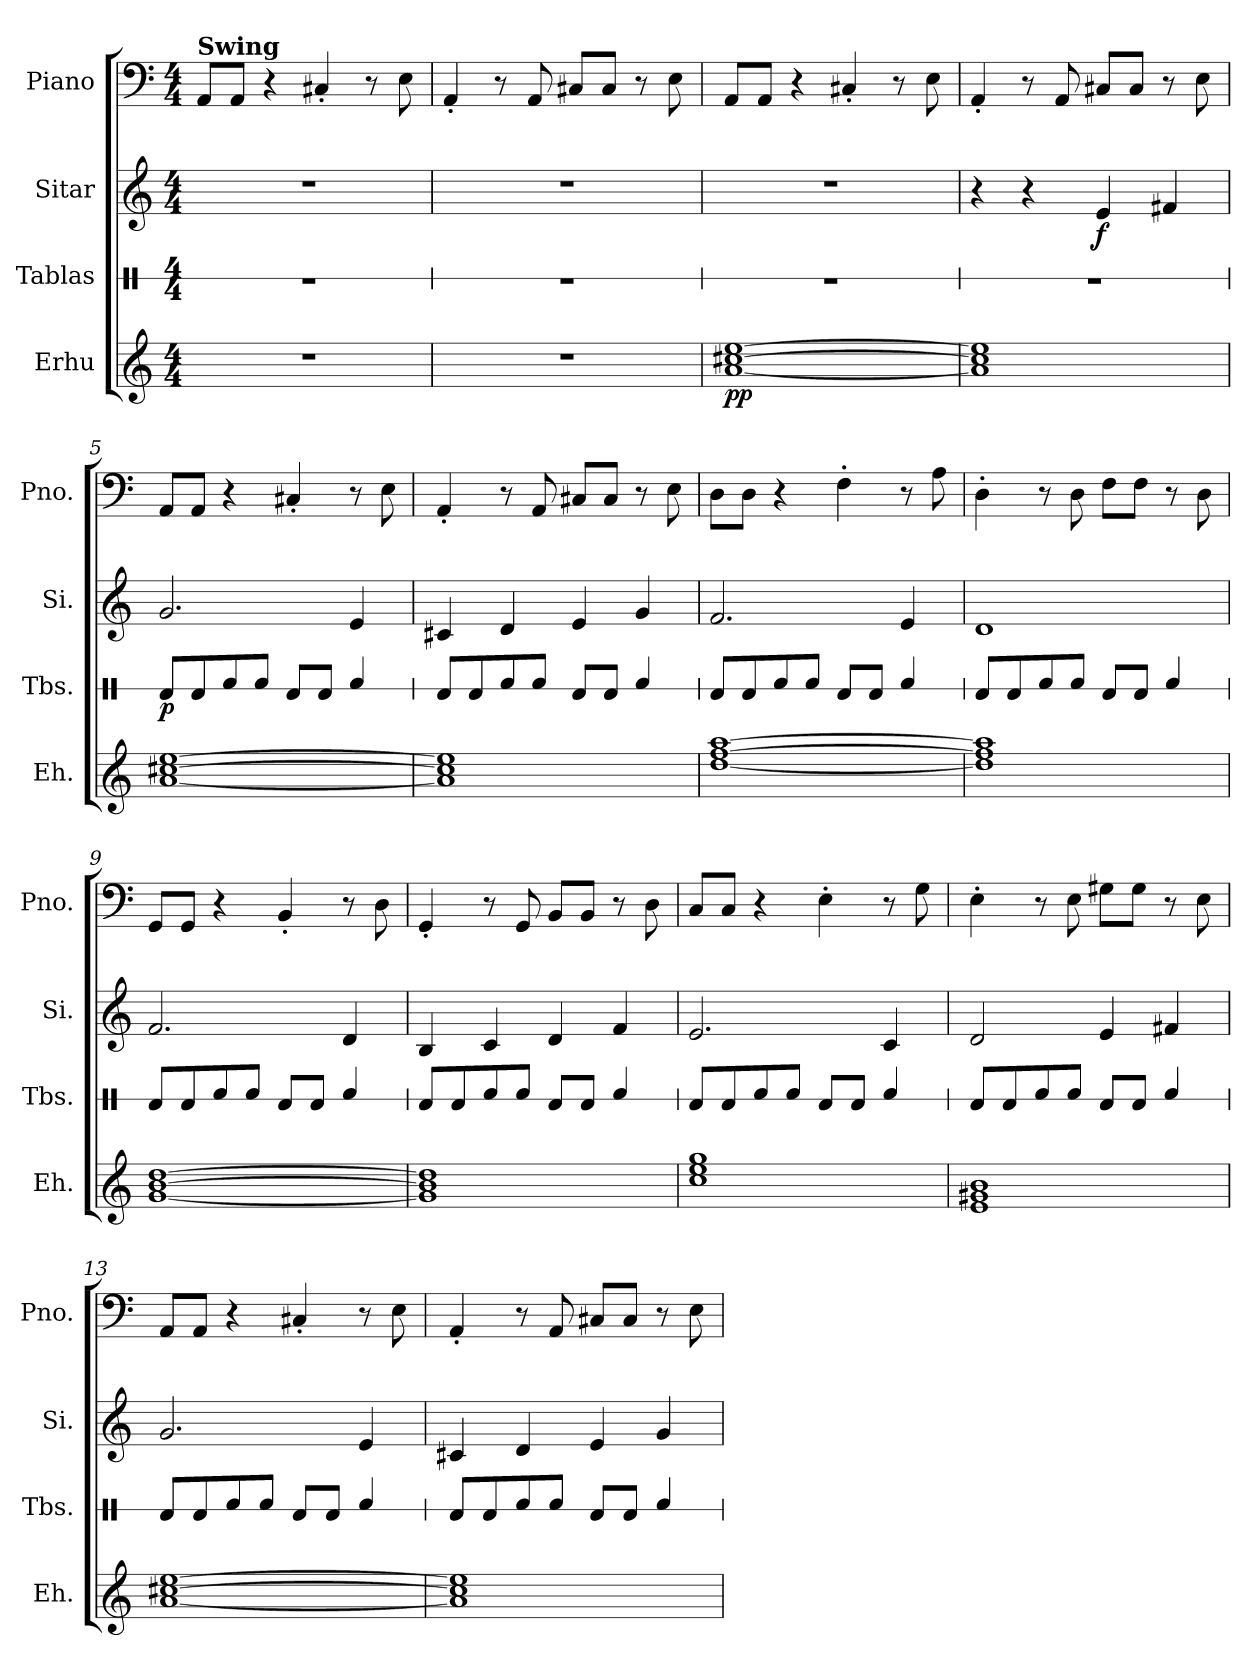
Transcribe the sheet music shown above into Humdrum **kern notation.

**kern	**dynam	**kern	**dynam	**kern	**dynam	**kern
*part4	*part4	*part3	*part3	*part2	*part2	*part1
*staff4	*staff4	*staff3	*staff3	*staff2	*staff2	*staff1
*I"Erhu	*	*I"Tablas	*	*I"Sitar	*	*I"Piano
*I'Eh.	*	*I'Tbs.	*	*I'Si.	*	*I'Pno.
*	*	*stria1	*	*	*	*
*clefG2	*	*clefX	*	*clefG2	*	*clefF4
*k[]	*	*k[]	*	*k[]	*	*k[]
*M4/4	*	*M4/4	*	*M4/4	*	*M4/4
=1	=1	=1	=1	=1	=1	=1
!	!	!	!	!	!	!LO:TX:a:B:t=Swing
1r	.	1r	.	1r	.	8AA/L
.	.	.	.	.	.	8AA/J
.	.	.	.	.	.	4r
.	.	.	.	.	.	4C#X'/
.	.	.	.	.	.	8r
.	.	.	.	.	.	8E\
=2	=2	=2	=2	=2	=2	=2
1r	.	1r	.	1r	.	4AA'/
.	.	.	.	.	.	8r
.	.	.	.	.	.	8AA/
.	.	.	.	.	.	8C#X/L
.	.	.	.	.	.	8C#/J
.	.	.	.	.	.	8r
.	.	.	.	.	.	8E\
=3	=3	=3	=3	=3	=3	=3
!	!LO:DY:b	!	!	!	!	!
[1a [1cc#X [1ee	pp	1r	.	1r	.	8AA/L
.	.	.	.	.	.	8AA/J
.	.	.	.	.	.	4r
.	.	.	.	.	.	4C#X'/
.	.	.	.	.	.	8r
.	.	.	.	.	.	8E\
=4	=4	=4	=4	=4	=4	=4
1a] 1cc#] 1ee]	.	1r	.	4r	.	4AA'/
.	.	.	.	4r	.	8r
.	.	.	.	.	.	8AA/
!	!	!	!	!	!LO:DY:b	!
.	.	.	.	4e/	f	8C#X/L
.	.	.	.	.	.	8C#/J
.	.	.	.	4f#X/	.	8r
.	.	.	.	.	.	8E\
=5	=5	=5	=5	=5	=5	=5
!	!	!	!LO:DY:b	!	!	!
[1a [1cc#X [1ee	.	8Rd/L	p	2.g/	.	8AA/L
.	.	8Rd/	.	.	.	8AA/J
.	.	8Rf/	.	.	.	4r
.	.	8Rf/J	.	.	.	.
.	.	8Rd/L	.	.	.	4C#X'/
.	.	8Rd/J	.	.	.	.
.	.	4Rf/	.	4e/	.	8r
.	.	.	.	.	.	8E\
!!LO:LB:g=z
=6	=6	=6	=6	=6	=6	=6
1a] 1cc#] 1ee]	.	8Rd/L	.	4c#X/	.	4AA'/
.	.	8Rd/	.	.	.	.
.	.	8Rf/	.	4d/	.	8r
.	.	8Rf/J	.	.	.	8AA/
.	.	8Rd/L	.	4e/	.	8C#X/L
.	.	8Rd/J	.	.	.	8C#/J
.	.	4Rf/	.	4g/	.	8r
.	.	.	.	.	.	8E\
=7	=7	=7	=7	=7	=7	=7
[1dd [1ff [1aa	.	8Rd/L	.	2.f/	.	8D\L
.	.	8Rd/	.	.	.	8D\J
.	.	8Rf/	.	.	.	4r
.	.	8Rf/J	.	.	.	.
.	.	8Rd/L	.	.	.	4F'\
.	.	8Rd/J	.	.	.	.
.	.	4Rf/	.	4e/	.	8r
.	.	.	.	.	.	8A\
=8	=8	=8	=8	=8	=8	=8
1dd] 1ff] 1aa]	.	8Rd/L	.	1d	.	4D'\
.	.	8Rd/	.	.	.	.
.	.	8Rf/	.	.	.	8r
.	.	8Rf/J	.	.	.	8D\
.	.	8Rd/L	.	.	.	8F\L
.	.	8Rd/J	.	.	.	8F\J
.	.	4Rf/	.	.	.	8r
.	.	.	.	.	.	8D\
=9	=9	=9	=9	=9	=9	=9
[1g [1b [1dd	.	8Rd/L	.	2.f/	.	8GG/L
.	.	8Rd/	.	.	.	8GG/J
.	.	8Rf/	.	.	.	4r
.	.	8Rf/J	.	.	.	.
.	.	8Rd/L	.	.	.	4BB'/
.	.	8Rd/J	.	.	.	.
.	.	4Rf/	.	4d/	.	8r
.	.	.	.	.	.	8D\
=10	=10	=10	=10	=10	=10	=10
1g] 1b] 1dd]	.	8Rd/L	.	4B/	.	4GG'/
.	.	8Rd/	.	.	.	.
.	.	8Rf/	.	4c/	.	8r
.	.	8Rf/J	.	.	.	8GG/
.	.	8Rd/L	.	4d/	.	8BB/L
.	.	8Rd/J	.	.	.	8BB/J
.	.	4Rf/	.	4f/	.	8r
.	.	.	.	.	.	8D\
!!LO:LB:g=z
=11	=11	=11	=11	=11	=11	=11
1cc 1ee 1gg	.	8Rd/L	.	2.e/	.	8C/L
.	.	8Rd/	.	.	.	8C/J
.	.	8Rf/	.	.	.	4r
.	.	8Rf/J	.	.	.	.
.	.	8Rd/L	.	.	.	4E'\
.	.	8Rd/J	.	.	.	.
.	.	4Rf/	.	4c/	.	8r
.	.	.	.	.	.	8G\
=12	=12	=12	=12	=12	=12	=12
1e 1g#X 1b	.	8Rd/L	.	2d/	.	4E'\
.	.	8Rd/	.	.	.	.
.	.	8Rf/	.	.	.	8r
.	.	8Rf/J	.	.	.	8E\
.	.	8Rd/L	.	4e/	.	8G#X\L
.	.	8Rd/J	.	.	.	8G#\J
.	.	4Rf/	.	4f#X/	.	8r
.	.	.	.	.	.	8E\
=13	=13	=13	=13	=13	=13	=13
[1a [1cc#X [1ee	.	8Rd/L	.	2.g/	.	8AA/L
.	.	8Rd/	.	.	.	8AA/J
.	.	8Rf/	.	.	.	4r
.	.	8Rf/J	.	.	.	.
.	.	8Rd/L	.	.	.	4C#X'/
.	.	8Rd/J	.	.	.	.
.	.	4Rf/	.	4e/	.	8r
.	.	.	.	.	.	8E\
=14	=14	=14	=14	=14	=14	=14
1a] 1cc#] 1ee]	.	8Rd/L	.	4c#X/	.	4AA'/
.	.	8Rd/	.	.	.	.
.	.	8Rf/	.	4d/	.	8r
.	.	8Rf/J	.	.	.	8AA/
.	.	8Rd/L	.	4e/	.	8C#X/L
.	.	8Rd/J	.	.	.	8C#/J
.	.	4Rf/	.	4g/	.	8r
.	.	.	.	.	.	8E\
=	=	=	=	=	=	=
*-	*-	*-	*-	*-	*-	*-
